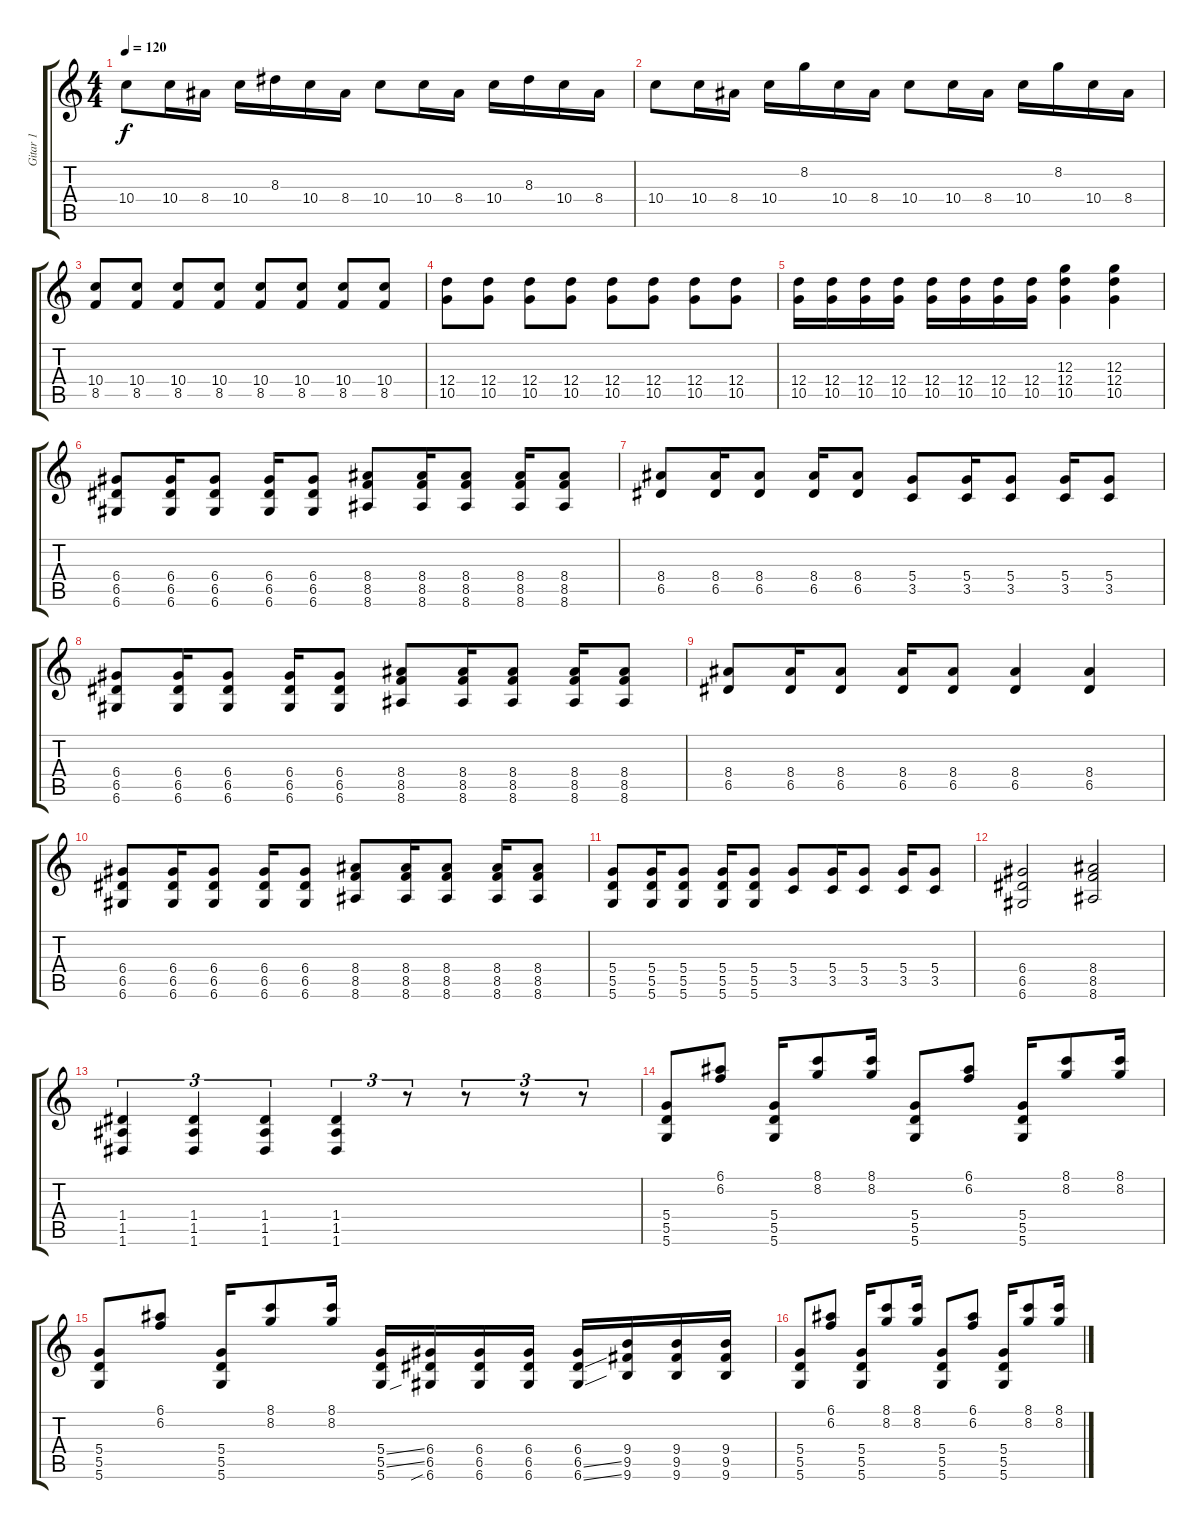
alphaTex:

\track ("Gitar 1" "Gitar 1") {instrument distortionguitar}
\staff {score tabs}
\tuning (E4 B3 G3 D3 A2 D2) {hide}
\ts (4 4)
\tempo 120
\clef g2
\ks c
10.4.8{dy f} 10.4.16 8.4.16 10.4.16 8.3.16 10.4.16 8.4.16 10.4.8 10.4.16 8.4.16 10.4.16 8.3.16 10.4.16 8.4.16 |
10.4.8 10.4.16 8.4.16 10.4.16 8.2.16 10.4.16 8.4.16 10.4.8 10.4.16 8.4.16 10.4.16 8.2.16 10.4.16 8.4.16 |
(10.4 8.5).8 (10.4 8.5).8 (10.4 8.5).8 (10.4 8.5).8 (10.4 8.5).8 (10.4 8.5).8 (10.4 8.5).8 (10.4 8.5).8 |
(12.4 10.5).8 (12.4 10.5).8 (12.4 10.5).8 (12.4 10.5).8 (12.4 10.5).8 (12.4 10.5).8 (12.4 10.5).8 (12.4 10.5).8 |
(12.4 10.5).16 (12.4 10.5).16 (12.4 10.5).16 (12.4 10.5).16 (12.4 10.5).16 (12.4 10.5).16 (12.4 10.5).16 (12.4 10.5).16 (12.3 12.4 10.5).4 (12.3 12.4 10.5).4 |
(6.4 6.5 6.6).8 (6.4 6.5 6.6).16 (6.4 6.5 6.6).8 (6.4 6.5 6.6).16 (6.4 6.5 6.6).8 (8.4 8.5 8.6).8 (8.4 8.5 8.6).16 (8.4 8.5 8.6).8 (8.4 8.5 8.6).16 (8.4 8.5 8.6).8 |
(8.4 6.5).8 (8.4 6.5).16 (8.4 6.5).8 (8.4 6.5).16 (8.4 6.5).8 (5.4 3.5).8 (5.4 3.5).16 (5.4 3.5).8 (5.4 3.5).16 (5.4 3.5).8 |
(6.4 6.5 6.6).8 (6.4 6.5 6.6).16 (6.4 6.5 6.6).8 (6.4 6.5 6.6).16 (6.4 6.5 6.6).8 (8.4 8.5 8.6).8 (8.4 8.5 8.6).16 (8.4 8.5 8.6).8 (8.4 8.5 8.6).16 (8.4 8.5 8.6).8 |
(8.4 6.5).8 (8.4 6.5).16 (8.4 6.5).8 (8.4 6.5).16 (8.4 6.5).8 (8.4 6.5).4 (8.4 6.5).4 |
(6.4 6.5 6.6).8 (6.4 6.5 6.6).16 (6.4 6.5 6.6).8 (6.4 6.5 6.6).16 (6.4 6.5 6.6).8 (8.4 8.5 8.6).8 (8.4 8.5 8.6).16 (8.4 8.5 8.6).8 (8.4 8.5 8.6).16 (8.4 8.5 8.6).8 |
(5.4 5.5 5.6).8 (5.4 5.5 5.6).16 (5.4 5.5 5.6).8 (5.4 5.5 5.6).16 (5.4 5.5 5.6).8 (5.4 3.5).8 (5.4 3.5).16 (5.4 3.5).8 (5.4 3.5).16 (5.4 3.5).8 |
(6.4 6.5 6.6).2 (8.4 8.5 8.6).2 |
(1.4 1.5 1.6).4{tu (3 2)} (1.4 1.5 1.6).4{tu (3 2)} (1.4 1.5 1.6).4{tu (3 2)} (1.4 1.5 1.6).4{tu (3 2)} r.8{tu (3 2)} r.8{tu (3 2)} r.8{tu (3 2)} r.8{tu (3 2)} |
(5.4 5.5 5.6).8 (6.1 6.2).8 (5.4 5.5 5.6).16 (8.1 8.2).8 (8.1 8.2).16 (5.4 5.5 5.6).8 (6.1 6.2).8 (5.4 5.5 5.6).16 (8.1 8.2).8 (8.1 8.2).16 |
(5.4 5.5 5.6).8 (6.1 6.2).8 (5.4 5.5 5.6).16 (8.1 8.2).8 (8.1 8.2).16 (5.4{ss} 5.5{ss} 5.6).16 (6.4 6.5 6.6{sib}).16 (6.4 6.5 6.6).16 (6.4 6.5 6.6).16 (6.4 6.5{ss} 6.6{ss}).16 (9.4 9.5 9.6).16 (9.4 9.5 9.6).16 (9.4 9.5 9.6).16 |
(5.4 5.5 5.6).8 (6.1 6.2).8 (5.4 5.5 5.6).16 (8.1 8.2).8 (8.1 8.2).16 (5.4 5.5 5.6).8 (6.1 6.2).8 (5.4 5.5 5.6).16 (8.1 8.2).8 (8.1 8.2).16
